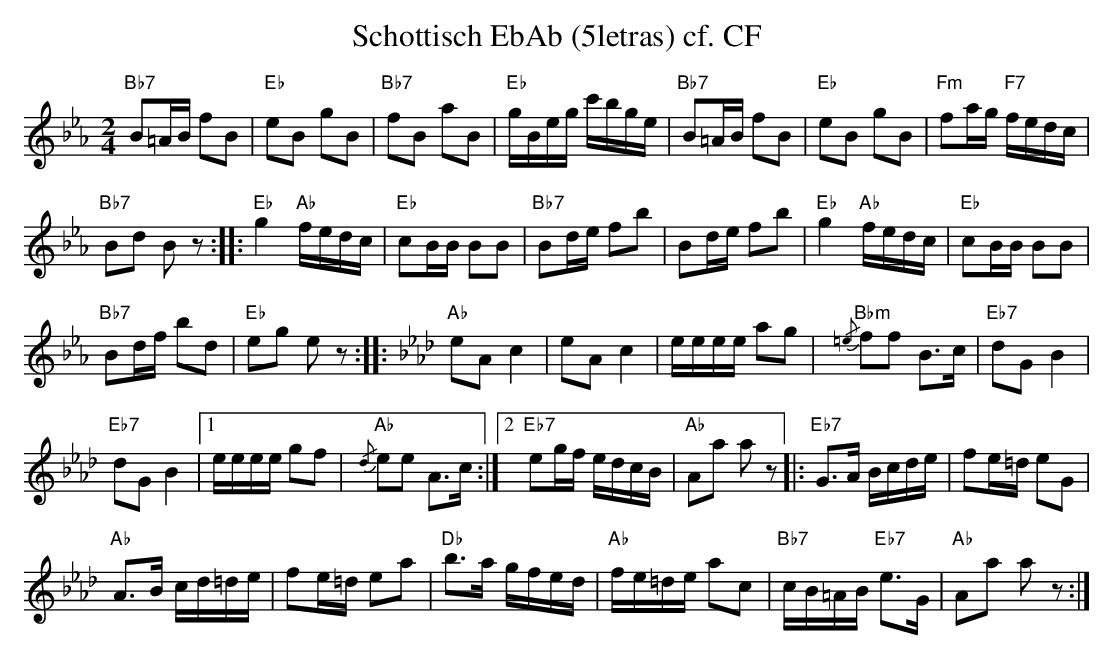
X:1
T:Schottisch EbAb (5letras) cf. CF
M:2/4
L:1/16
K:Ebmaj%%MIDI gchordon
"Bb7"B2=AB f2B2 | "Eb"e2B2 g2B2 | "Bb7"f2B2 a2B2 | "Eb"gBeg c'bge | "Bb7"B2=AB f2B2 | "Eb"e2B2 g2B2 | "Fm"f2ag "F7"fedc |
"Bb7"B2d2 B2z2 :: "Eb"g4"Ab"fedc | "Eb"c2BB B2B2 | "Bb7"B2de f2b2 | B2de f2b2 | "Eb"g4 "Ab"fedc | "Eb"c2BB B2B2 |
"Bb7"B2df b2d2 | "Eb"e2g2 e2z2 :: [K:Abmaj] "Ab"e2A2c4 | e2A2c4 | eeee a2g2 | "Bbm"{/=e}f2f2 B3c | "Eb7"d2G2B4 |
"Eb7"d2G2B4 |1 eeee g2f2 | "Ab"{/d}e2e2 A3c :|2 "Eb7"e2gf edcB | "Ab"A2a2 a2z2 |: "Eb7"G3A Bcde | f2e=d e2G2 |
"Ab"A3B cd=de | f2e=d e2a2 | "Db"b3a gfed | "Ab"fe=de a2c2 | "Bb7"cB=AB "Eb7"e3G | "Ab"A2a2 a2z2 :|
